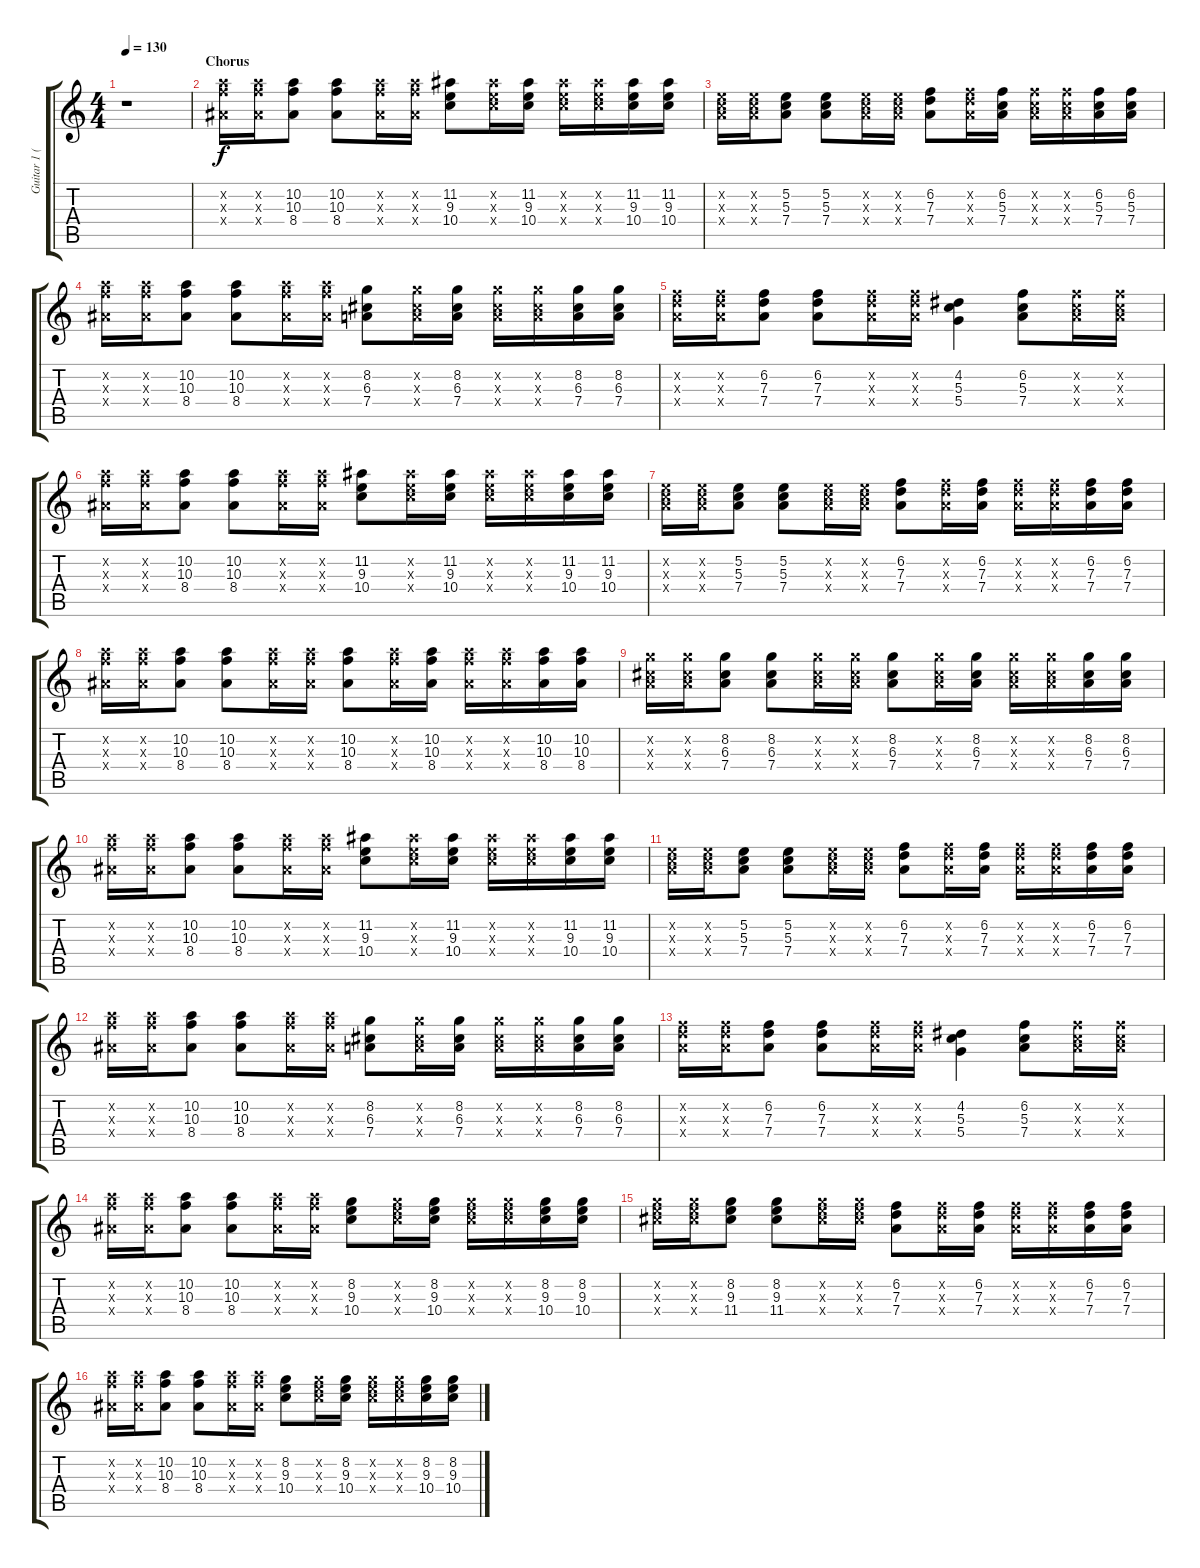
\track ("Guitar 1 (R)" "Guitar 1 (") {instrument distortionguitar}
\staff {score tabs}
\tuning (E4 B3 G3 D3 A2 E2) {hide}
\ts (4 4)
\tempo 130
\clef g2
\ks c
r.1{dy f} |
\section ("" "Chorus")
(10.2{x} 10.3{x} 8.4{x}).16 (10.2{x} 10.3{x} 8.4{x}).16 (10.2 10.3 8.4).8 (10.2 10.3 8.4).8 (10.2{x} 10.3{x} 8.4{x}).16 (10.2{x} 10.3{x} 8.4{x}).16 (11.2 9.3 10.4).8 (11.2{x} 9.3{x} 10.4{x}).16 (11.2 9.3 10.4).16 (11.2{x} 9.3{x} 10.4{x}).16 (11.2{x} 9.3{x} 10.4{x}).16 (11.2 9.3 10.4).16 (11.2 9.3 10.4).16 |
(5.2{x} 5.3{x} 7.4{x}).16 (5.2{x} 5.3{x} 7.4{x}).16 (5.2 5.3 7.4).8 (5.2 5.3 7.4).8 (5.2{x} 5.3{x} 7.4{x}).16 (5.2{x} 5.3{x} 7.4{x}).16 (6.2 7.3 7.4).8 (6.2{x} 7.3{x} 7.4{x}).16 (6.2 5.3 7.4).16 (6.2{x} 5.3{x} 7.4{x}).16 (6.2{x} 5.3{x} 7.4{x}).16 (6.2 5.3 7.4).16 (6.2 5.3 7.4).16 |
(10.2{x} 10.3{x} 8.4{x}).16 (10.2{x} 10.3{x} 8.4{x}).16 (10.2 10.3 8.4).8 (10.2 10.3 8.4).8 (10.2{x} 10.3{x} 8.4{x}).16 (10.2{x} 10.3{x} 8.4{x}).16 (8.2 6.3 7.4).8 (8.2{x} 6.3{x} 7.4{x}).16 (8.2 6.3 7.4).16 (8.2{x} 6.3{x} 7.4{x}).16 (8.2{x} 6.3{x} 7.4{x}).16 (8.2 6.3 7.4).16 (8.2 6.3 7.4).16 |
(6.2{x} 7.3{x} 7.4{x}).16 (6.2{x} 7.3{x} 7.4{x}).16 (6.2 7.3 7.4).8 (6.2 7.3 7.4).8 (6.2{x} 7.3{x} 7.4{x}).16 (6.2{x} 7.3{x} 7.4{x}).16 (4.2 5.3 5.4).4 (6.2 5.3 7.4).8 (6.2{x} 5.3{x} 7.4{x}).16 (6.2{x} 5.3{x} 7.4{x}).16 |
(10.2{x} 10.3{x} 8.4{x}).16 (10.2{x} 10.3{x} 8.4{x}).16 (10.2 10.3 8.4).8 (10.2 10.3 8.4).8 (10.2{x} 10.3{x} 8.4{x}).16 (10.2{x} 10.3{x} 8.4{x}).16 (11.2 9.3 10.4).8 (11.2{x} 9.3{x} 10.4{x}).16 (11.2 9.3 10.4).16 (11.2{x} 9.3{x} 10.4{x}).16 (11.2{x} 9.3{x} 10.4{x}).16 (11.2 9.3 10.4).16 (11.2 9.3 10.4).16 |
(5.2{x} 5.3{x} 7.4{x}).16 (5.2{x} 5.3{x} 7.4{x}).16 (5.2 5.3 7.4).8 (5.2 5.3 7.4).8 (5.2{x} 5.3{x} 7.4{x}).16 (5.2{x} 5.3{x} 7.4{x}).16 (6.2 7.3 7.4).8 (6.2{x} 7.3{x} 7.4{x}).16 (6.2 7.3 7.4).16 (6.2{x} 7.3{x} 7.4{x}).16 (6.2{x} 7.3{x} 7.4{x}).16 (6.2 7.3 7.4).16 (6.2 7.3 7.4).16 |
(10.2{x} 10.3{x} 8.4{x}).16 (10.2{x} 10.3{x} 8.4{x}).16 (10.2 10.3 8.4).8 (10.2 10.3 8.4).8 (10.2{x} 10.3{x} 8.4{x}).16 (10.2{x} 10.3{x} 8.4{x}).16 (10.2 10.3 8.4).8 (10.2{x} 10.3{x} 8.4{x}).16 (10.2 10.3 8.4).16 (10.2{x} 10.3{x} 8.4{x}).16 (10.2{x} 10.3{x} 8.4{x}).16 (10.2 10.3 8.4).16 (10.2 10.3 8.4).16 |
(8.2{x} 6.3{x} 7.4{x}).16 (8.2{x} 6.3{x} 7.4{x}).16 (8.2 6.3 7.4).8 (8.2 6.3 7.4).8 (8.2{x} 6.3{x} 7.4{x}).16 (8.2{x} 6.3{x} 7.4{x}).16 (8.2 6.3 7.4).8 (8.2{x} 6.3{x} 7.4{x}).16 (8.2 6.3 7.4).16 (8.2{x} 6.3{x} 7.4{x}).16 (8.2{x} 6.3{x} 7.4{x}).16 (8.2 6.3 7.4).16 (8.2 6.3 7.4).16 |
(10.2{x} 10.3{x} 8.4{x}).16 (10.2{x} 10.3{x} 8.4{x}).16 (10.2 10.3 8.4).8 (10.2 10.3 8.4).8 (10.2{x} 10.3{x} 8.4{x}).16 (10.2{x} 10.3{x} 8.4{x}).16 (11.2 9.3 10.4).8 (11.2{x} 9.3{x} 10.4{x}).16 (11.2 9.3 10.4).16 (11.2{x} 9.3{x} 10.4{x}).16 (11.2{x} 9.3{x} 10.4{x}).16 (11.2 9.3 10.4).16 (11.2 9.3 10.4).16 |
(5.2{x} 5.3{x} 7.4{x}).16 (5.2{x} 5.3{x} 7.4{x}).16 (5.2 5.3 7.4).8 (5.2 5.3 7.4).8 (5.2{x} 5.3{x} 7.4{x}).16 (5.2{x} 5.3{x} 7.4{x}).16 (6.2 7.3 7.4).8 (6.2{x} 7.3{x} 7.4{x}).16 (6.2 7.3 7.4).16 (6.2{x} 7.3{x} 7.4{x}).16 (6.2{x} 7.3{x} 7.4{x}).16 (6.2 7.3 7.4).16 (6.2 7.3 7.4).16 |
(10.2{x} 10.3{x} 8.4{x}).16 (10.2{x} 10.3{x} 8.4{x}).16 (10.2 10.3 8.4).8 (10.2 10.3 8.4).8 (10.2{x} 10.3{x} 8.4{x}).16 (10.2{x} 10.3{x} 8.4{x}).16 (8.2 6.3 7.4).8 (8.2{x} 6.3{x} 7.4{x}).16 (8.2 6.3 7.4).16 (8.2{x} 6.3{x} 7.4{x}).16 (8.2{x} 6.3{x} 7.4{x}).16 (8.2 6.3 7.4).16 (8.2 6.3 7.4).16 |
(6.2{x} 7.3{x} 7.4{x}).16 (6.2{x} 7.3{x} 7.4{x}).16 (6.2 7.3 7.4).8 (6.2 7.3 7.4).8 (6.2{x} 7.3{x} 7.4{x}).16 (6.2{x} 7.3{x} 7.4{x}).16 (4.2 5.3 5.4).4 (6.2 5.3 7.4).8 (6.2{x} 5.3{x} 7.4{x}).16 (6.2{x} 5.3{x} 7.4{x}).16 |
(10.2{x} 10.3{x} 8.4{x}).16 (10.2{x} 10.3{x} 8.4{x}).16 (10.2 10.3 8.4).8 (10.2 10.3 8.4).8 (10.2{x} 10.3{x} 8.4{x}).16 (10.2{x} 10.3{x} 8.4{x}).16 (8.2 9.3 10.4).8 (8.2{x} 9.3{x} 10.4{x}).16 (8.2 9.3 10.4).16 (8.2{x} 9.3{x} 10.4{x}).16 (8.2{x} 9.3{x} 10.4{x}).16 (8.2 9.3 10.4).16 (8.2 9.3 10.4).16 |
(8.2{x} 9.3{x} 11.4{x}).16 (8.2{x} 9.3{x} 11.4{x}).16 (8.2 9.3 11.4).8 (8.2 9.3 11.4).8 (8.2{x} 9.3{x} 11.4{x}).16 (8.2{x} 9.3{x} 11.4{x}).16 (6.2 7.3 7.4).8 (6.2{x} 7.3{x} 7.4{x}).16 (6.2 7.3 7.4).16 (6.2{x} 7.3{x} 7.4{x}).16 (6.2{x} 7.3{x} 7.4{x}).16 (6.2 7.3 7.4).16 (6.2 7.3 7.4).16 |
(10.2{x} 10.3{x} 8.4{x}).16 (10.2{x} 10.3{x} 8.4{x}).16 (10.2 10.3 8.4).8 (10.2 10.3 8.4).8 (10.2{x} 10.3{x} 8.4{x}).16 (10.2{x} 10.3{x} 8.4{x}).16 (8.2 9.3 10.4).8 (8.2{x} 9.3{x} 10.4{x}).16 (8.2 9.3 10.4).16 (8.2{x} 9.3{x} 10.4{x}).16 (8.2{x} 9.3{x} 10.4{x}).16 (8.2 9.3 10.4).16 (8.2 9.3 10.4).16
